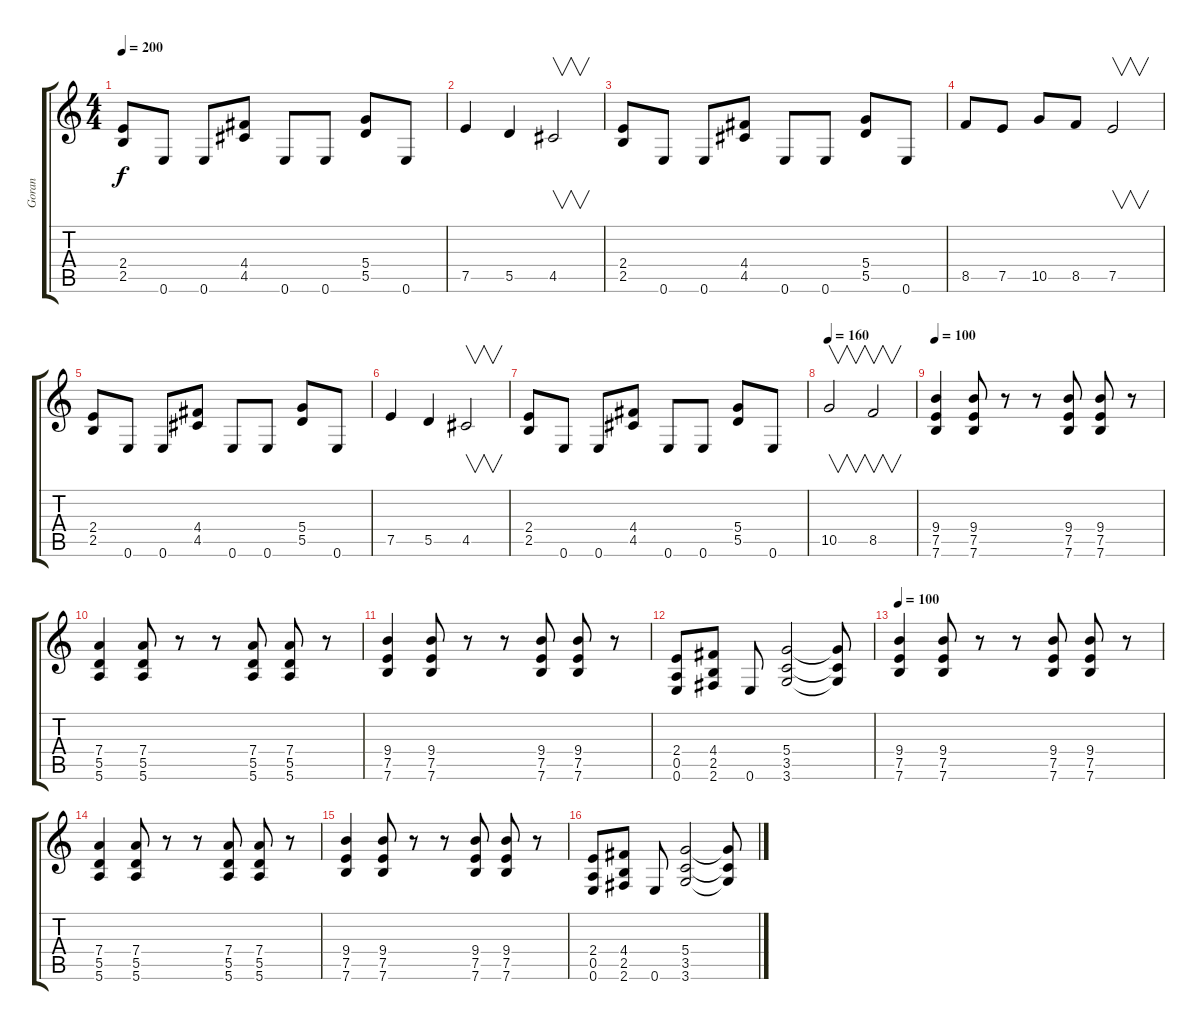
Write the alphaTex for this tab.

\track ("Goran" "Goran") {instrument distortionguitar}
\staff {score tabs}
\tuning (E4 B3 G3 D3 A2 E2) {hide}
\ts (4 4)
\tempo 200
\clef g2
\ks c
(2.4 2.5).8{dy f} 0.6.8 0.6.8 (4.4 4.5).8 0.6.8 0.6.8 (5.4 5.5).8 0.6.8 |
7.5.4 5.5.4 4.5.2{v} |
(2.4 2.5).8 0.6.8 0.6.8 (4.4 4.5).8 0.6.8 0.6.8 (5.4 5.5).8 0.6.8 |
8.5.8 7.5.8 10.5.8 8.5.8 7.5.2{v} |
(2.4 2.5).8 0.6.8 0.6.8 (4.4 4.5).8 0.6.8 0.6.8 (5.4 5.5).8 0.6.8 |
7.5.4 5.5.4 4.5.2{v} |
(2.4 2.5).8 0.6.8 0.6.8 (4.4 4.5).8 0.6.8 0.6.8 (5.4 5.5).8 0.6.8 |
\tempo 160
10.5.2{v} 8.5.2{v} |
\tempo 100
(9.4 7.5 7.6).4 (9.4 7.5 7.6).8 r.8 r.8 (9.4 7.5 7.6).8 (9.4 7.5 7.6).8 r.8 |
(7.4 5.5 5.6).4 (7.4 5.5 5.6).8 r.8 r.8 (7.4 5.5 5.6).8 (7.4 5.5 5.6).8 r.8 |
(9.4 7.5 7.6).4 (9.4 7.5 7.6).8 r.8 r.8 (9.4 7.5 7.6).8 (9.4 7.5 7.6).8 r.8 |
(2.4 0.5 0.6).8 (4.4 2.5 2.6).8 0.6.8 (5.4 3.5 3.6).2 (5.4{t} 3.5{t} 3.6{t}).8 |
\tempo 100
(9.4 7.5 7.6).4 (9.4 7.5 7.6).8 r.8 r.8 (9.4 7.5 7.6).8 (9.4 7.5 7.6).8 r.8 |
(7.4 5.5 5.6).4 (7.4 5.5 5.6).8 r.8 r.8 (7.4 5.5 5.6).8 (7.4 5.5 5.6).8 r.8 |
(9.4 7.5 7.6).4 (9.4 7.5 7.6).8 r.8 r.8 (9.4 7.5 7.6).8 (9.4 7.5 7.6).8 r.8 |
(2.4 0.5 0.6).8 (4.4 2.5 2.6).8 0.6.8 (5.4 3.5 3.6).2 (5.4{t} 3.5{t} 3.6{t}).8
